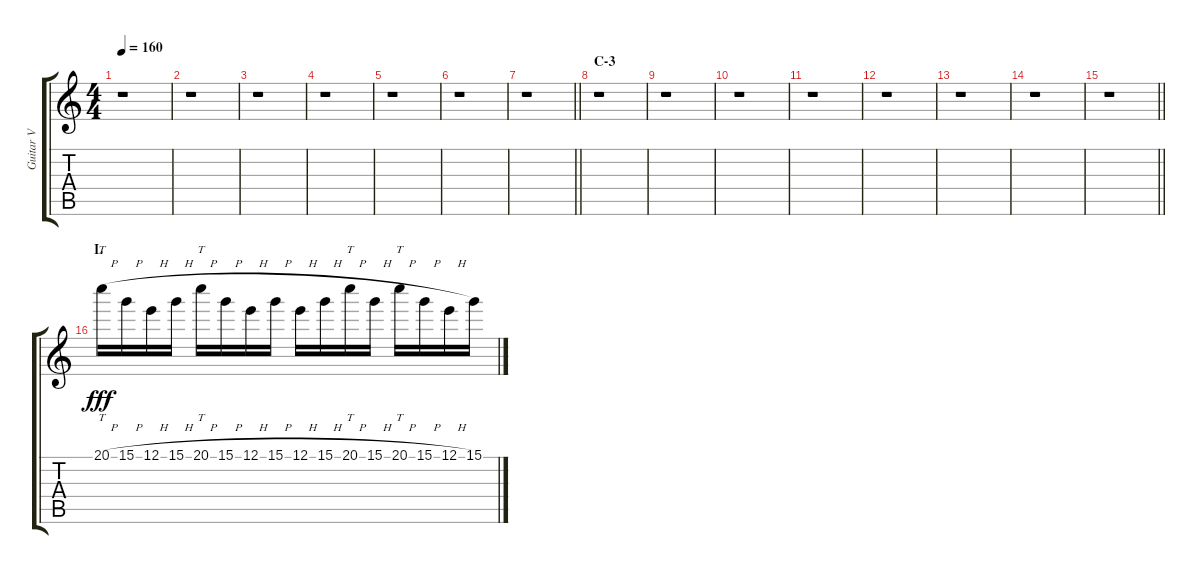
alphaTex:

\track ("Guitar V" "Guitar V") {instrument overdrivenguitar}
\staff {score tabs}
\tuning (E4 B3 G3 D3 A2 E2) {hide}
\ts (4 4)
\tempo 160
\clef g2
\ks c
r.1{dy fff} |
r.1 |
r.1 |
r.1 |
r.1 |
r.1 |
\barLineRight lightlight
r.1 |
\section ("" "C-3")
r.1 |
r.1 |
r.1 |
r.1 |
r.1 |
r.1 |
r.1 |
\barLineRight lightlight
r.1 |
\section ("" "L")
20.1{h}.16{tt} 15.1{h}.16 12.1{h}.16 15.1{h}.16 20.1{h}.16{tt} 15.1{h}.16 12.1{h}.16 15.1{h}.16 12.1{h}.16 15.1{h}.16 20.1{h}.16{tt} 15.1{h}.16 20.1{h}.16{tt} 15.1{h}.16 12.1{h}.16 15.1{h}.16
